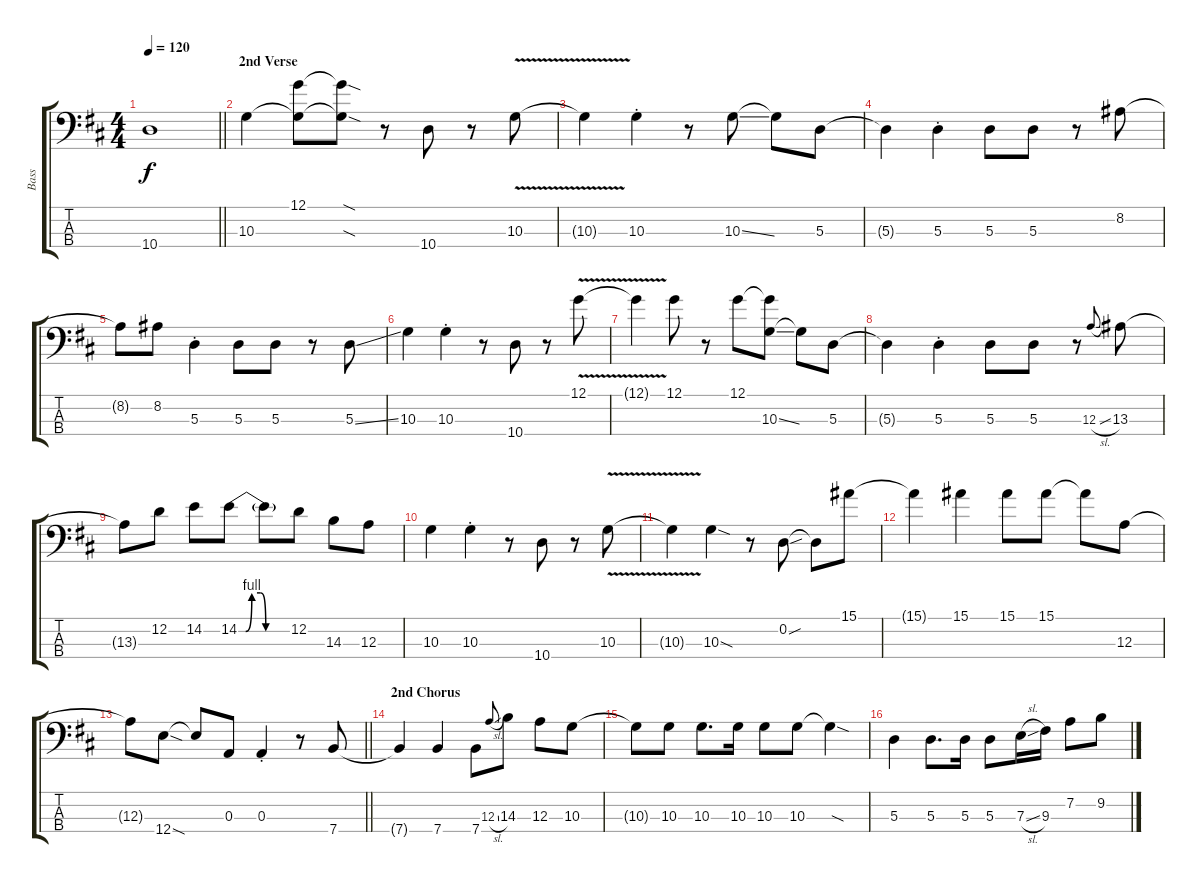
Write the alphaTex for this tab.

\track ("Bass" "Bass") {instrument electricbasspick}
\staff {score tabs}
\tuning (G2 D2 A1 E1) {hide}
\ts (4 4)
\tempo 120
\clef f4
\barLineRight lightlight
\ks d
10.4.1{dy f} |
\section ("" "2nd Verse")
10.3.4 (12.1 10.3{t}).8 (12.1{sod t} 10.3{sod t}).8 r.8 10.4.8 r.8 10.3{v}.8 |
10.3{t}.4 10.3{st}.4 r.8 10.3{ss}.8 10.3{t}.8 5.3.8 |
5.3{t}.4 5.3{st}.4 5.3.8 5.3.8 r.8 8.2.8 |
8.2{t}.8 8.2.8 5.3{st}.4 5.3.8 5.3.8 r.8 5.3{ss}.8 |
10.3.4 10.3{st}.4 r.8 10.4.8 r.8 12.1{v}.8 |
12.1{t}.4 12.1.8 r.8 12.1.8 (12.1{t} 10.3{ss}).8 10.3{t}.8 5.3.8 |
5.3{t}.4 5.3{st}.4 5.3.8 5.3.8 r.8 12.3{sl}.8{gr onbeat} 13.3.8 |
13.3{t}.8 12.2.8 14.2.8 14.2{be (custom 0 0 8 0 15 4 25 4 31 0 60 0)}.8 14.2{t}.8 12.2.8 14.3.8 12.3.8 |
10.3.4 10.3{st}.4 r.8 10.4.8 r.8 10.3{v}.8 |
10.3{t}.4 10.3{sod}.4 r.8 0.2{sou}.8 0.2{t}.8 15.1.8 |
15.1{t}.4 15.1.4 15.1.8 15.1.8 15.1{t}.8 12.3.8 |
\barLineRight lightlight
12.3{t}.8 12.4{sod}.8 12.4{t}.8 0.3.8 0.3{st}.4 r.8 7.4.8 |
\section ("" "2nd Chorus")
7.4{t}.4 7.4.4 7.4.8 12.3{sl}.8{gr onbeat} 14.3.8 12.3.8 10.3.8 |
10.3{t}.8 10.3.8 10.3.8{d} 10.3.16 10.3.8 10.3.8 10.3{sod t}.4 |
5.3.4 5.3.8{d} 5.3.16 5.3.8 7.3{sl}.16 9.3.16 7.2.8 9.2.8
